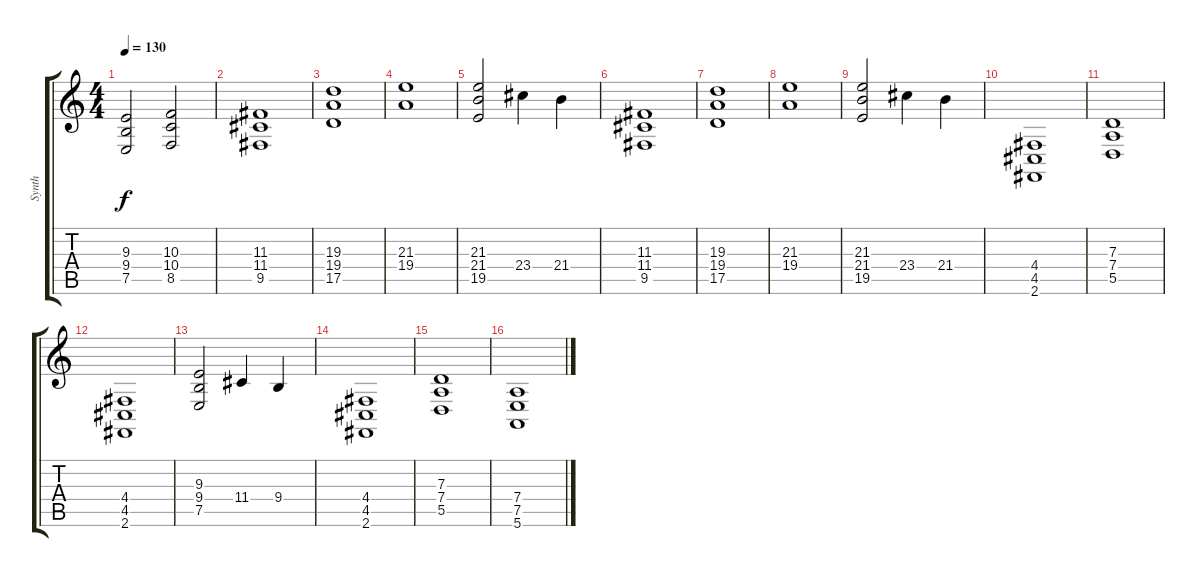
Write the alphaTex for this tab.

\track ("Synth" "Synth") {instrument synthstrings1}
\staff {score tabs}
\tuning (E4 B3 G3 D3 A2 E2) {hide}
\ts (4 4)
\tempo 130
\clef g2
\ks c
(9.3 9.4 7.5).2{dy f} (10.3 10.4 8.5).2 |
(11.3 11.4 9.5).1 |
(19.3 19.4 17.5).1 |
(21.3 19.4).1 |
(21.3 21.4 19.5).2 23.4.4 21.4.4 |
(11.3 11.4 9.5).1 |
(19.3 19.4 17.5).1 |
(21.3 19.4).1 |
(21.3 21.4 19.5).2 23.4.4 21.4.4 |
(4.4 4.5 2.6).1 |
(7.3 7.4 5.5).1 |
(4.4 4.5 2.6).1 |
(9.3 9.4 7.5).2 11.4.4 9.4.4 |
(4.4 4.5 2.6).1 |
(7.3 7.4 5.5).1 |
(7.4 7.5 5.6).1
